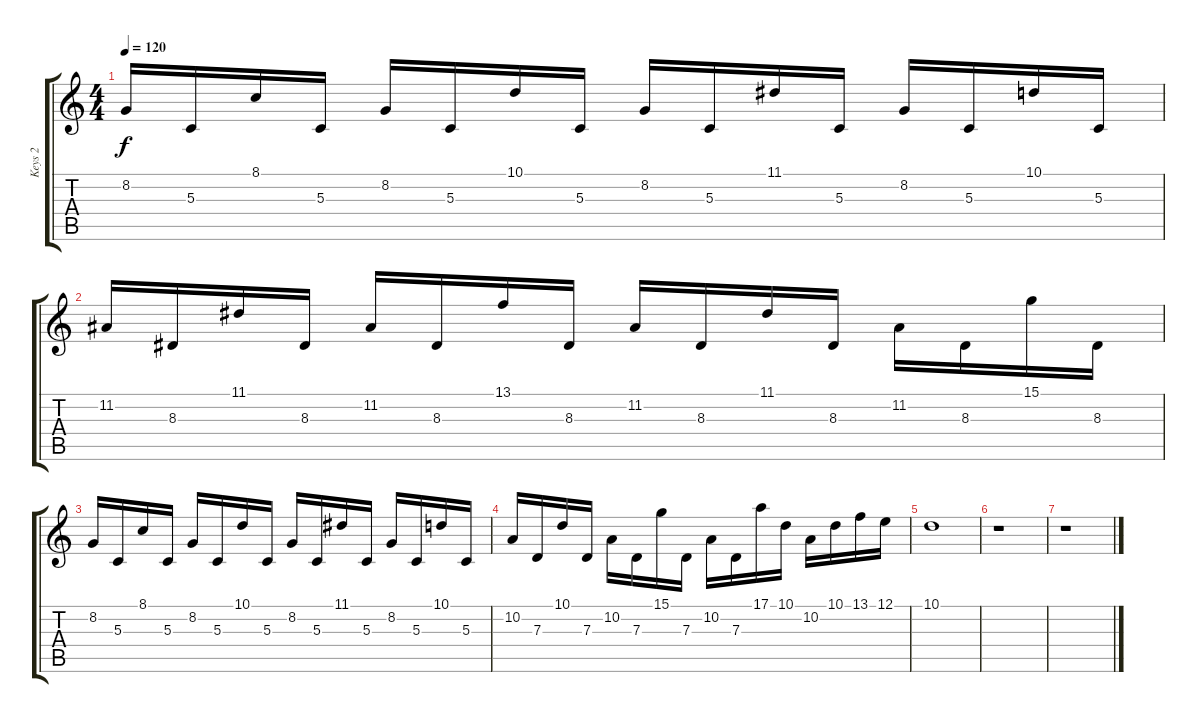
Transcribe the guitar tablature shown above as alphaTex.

\track ("Keys 2" "Keys 2") {instrument lead2sawtooth}
\staff {score tabs}
\tuning (E4 B3 G3 D3 A2 E2) {hide}
\ts (4 4)
\tempo 120
\clef g2
\ks c
8.2.16{dy f} 5.3.16 8.1.16 5.3.16 8.2.16 5.3.16 10.1.16 5.3.16 8.2.16 5.3.16 11.1.16 5.3.16 8.2.16 5.3.16 10.1.16 5.3.16 |
11.2.16 8.3.16 11.1.16 8.3.16 11.2.16 8.3.16 13.1.16 8.3.16 11.2.16 8.3.16 11.1.16 8.3.16 11.2.16 8.3.16 15.1.16 8.3.16 |
8.2.16 5.3.16 8.1.16 5.3.16 8.2.16 5.3.16 10.1.16 5.3.16 8.2.16 5.3.16 11.1.16 5.3.16 8.2.16 5.3.16 10.1.16 5.3.16 |
10.2.16 7.3.16 10.1.16 7.3.16 10.2.16 7.3.16 15.1.16 7.3.16 10.2.16 7.3.16 17.1.16 10.1.16 10.2.16 10.1.16 13.1.16 12.1.16 |
10.1.1 |
r.1 |
r.1
